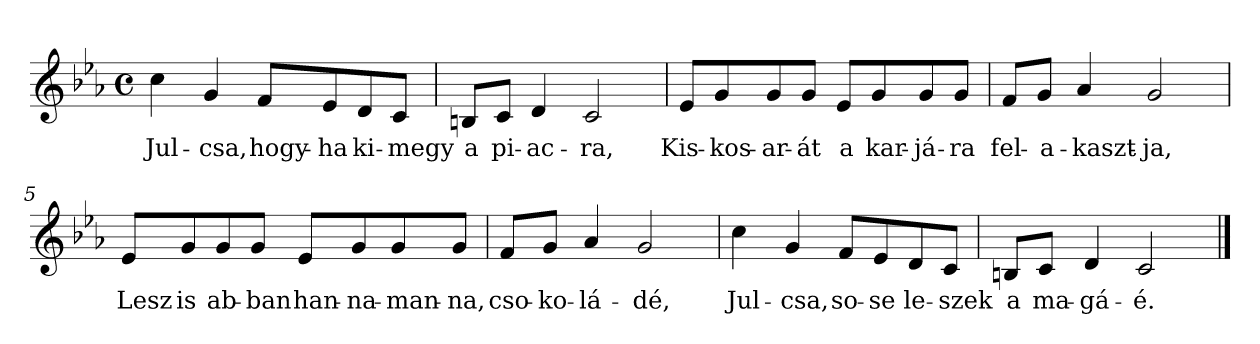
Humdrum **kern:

**kern	**text
*part1	*part1
*staff1	*staff1
*clefG2	*
*k[b-e-a-]	*
*c:	*
*M4/4	*
*met(c)	*
=1	=1
!	!LO:LY:b
4cc\	Jul-
!	!LO:LY:b
4g/	-csa,
!	!LO:LY:b
8f/L	hogy-
!	!LO:LY:b
8e-/	-ha
!	!LO:LY:b
8d/	ki-
!	!LO:LY:b
8c/J	-megy
=2	=2
!	!LO:LY:b
8Bn/L	a
!	!LO:LY:b
8c/J	pi-
!	!LO:LY:b
4d/	-ac-
!	!LO:LY:b
2c/	-ra,
=3	=3
!	!LO:LY:b
8e-/L	Kis-
!	!LO:LY:b
8g/	-kos-
!	!LO:LY:b
8g/	-ar-
!	!LO:LY:b
8g/J	-át
!	!LO:LY:b
8e-/L	a
!	!LO:LY:b
8g/	kar-
!	!LO:LY:b
8g/	-já-
!	!LO:LY:b
8g/J	-ra
=4	=4
!	!LO:LY:b
8f/L	fel-
!	!LO:LY:b
8g/J	-a-
!	!LO:LY:b
4a-/	-kaszt-
!	!LO:LY:b
2g/	-ja,
!!LO:LB:g=z
=5	=5
!	!LO:LY:b
8e-/L	Lesz
!	!LO:LY:b
8g/	is
!	!LO:LY:b
8g/	ab-
!	!LO:LY:b
8g/J	-ban
!	!LO:LY:b
8e-/L	han-
!	!LO:LY:b
8g/	-na-
!	!LO:LY:b
8g/	-man-
!	!LO:LY:b
8g/J	-na,
=6	=6
!	!LO:LY:b
8f/L	cso-
!	!LO:LY:b
8g/J	-ko-
!	!LO:LY:b
4a-/	-lá-
!	!LO:LY:b
2g/	-dé,
=7	=7
!	!LO:LY:b
4cc\	Jul-
!	!LO:LY:b
4g/	-csa,
!	!LO:LY:b
8f/L	so-
!	!LO:LY:b
8e-/	-se
!	!LO:LY:b
8d/	le-
!	!LO:LY:b
8c/J	-szek
=8	=8
!	!LO:LY:b
8Bn/L	a
!	!LO:LY:b
8c/J	ma-
!	!LO:LY:b
4d/	-gá-
!	!LO:LY:b
2c/	-é.
==	==
*-	*-
